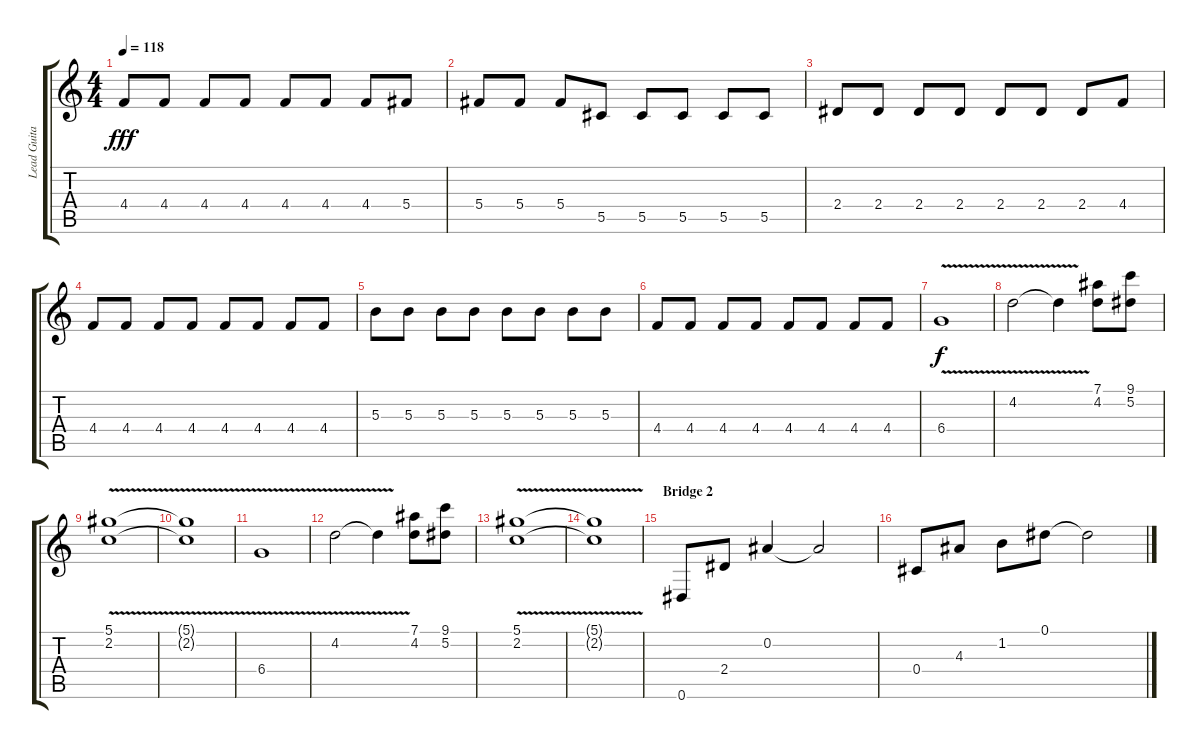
\track ("Lead Guitar" "Lead Guita") {instrument distortionguitar}
\staff {score tabs}
\tuning (Eb4 Bb3 Gb3 Db3 Ab2 Eb2) {hide}
\ts (4 4)
\tempo 118
\clef g2
\ks c
4.4.8{dy fff} 4.4.8 4.4.8 4.4.8 4.4.8 4.4.8 4.4.8 5.4.8 |
5.4.8 5.4.8 5.4.8 5.5.8 5.5.8 5.5.8 5.5.8 5.5.8 |
2.4.8 2.4.8 2.4.8 2.4.8 2.4.8 2.4.8 2.4.8 4.4.8 |
4.4.8 4.4.8 4.4.8 4.4.8 4.4.8 4.4.8 4.4.8 4.4.8 |
5.3.8 5.3.8 5.3.8 5.3.8 5.3.8 5.3.8 5.3.8 5.3.8 |
4.4.8 4.4.8 4.4.8 4.4.8 4.4.8 4.4.8 4.4.8 4.4.8 |
6.4{v}.1{dy f} |
4.2{v}.2 4.2{t}.4 (7.1 4.2).8 (9.1 5.2).8 |
(5.1 2.2{v}).1 |
(5.1{t} 2.2{t}).1 |
6.4{v}.1 |
4.2{v}.2 4.2{t}.4 (7.1 4.2).8 (9.1 5.2).8 |
(5.1 2.2{v}).1 |
(5.1{t} 2.2{t}).1 |
\section ("" "Bridge 2")
0.6.8{instrument electricguitarclean} 2.4.8 0.2.4 0.2{t}.2 |
0.4.8 4.3.8 1.2.8 0.1.8 0.1{t}.2
